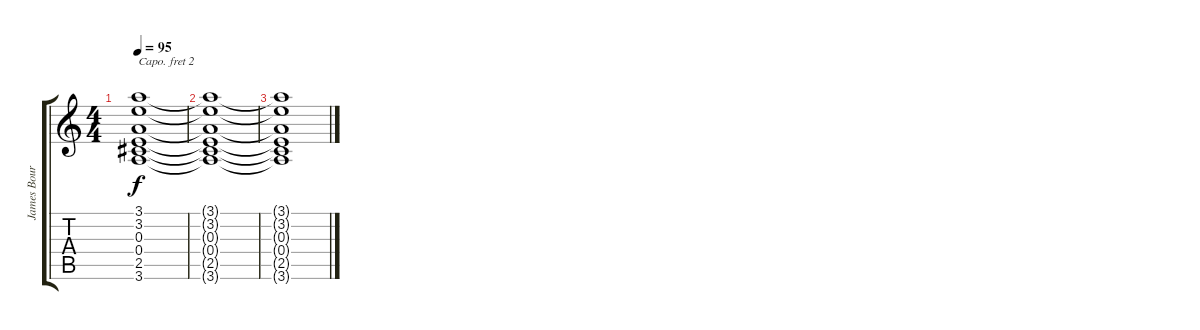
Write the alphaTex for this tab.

\track ("James Bourne (Rhythm Guitar)" "James Bour") {instrument distortionguitar}
\staff {score tabs}
\capo 2
\tuning (E4 B3 G3 D3 A2 E2) {hide}
\ts (4 4)
\tempo 95
\clef g2
\ks c
(3.1{t} 3.2{t} 0.3{t} 0.4{t} 2.5{t} 3.6{t}).1{dy f} |
(3.1{t} 3.2{t} 0.3{t} 0.4{t} 2.5{t} 3.6{t}).1 |
(3.1{t} 3.2{t} 0.3{t} 0.4{t} 2.5{t} 3.6{t}).1
